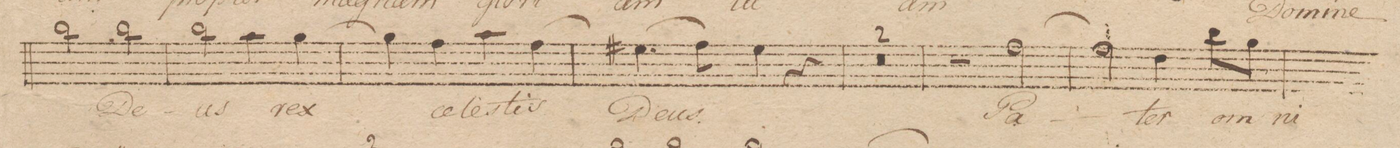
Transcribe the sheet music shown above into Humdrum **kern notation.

**kern	**text	**dynam
*I"Alto Solo	*	*
*clefC3	*	*
*k[]	*	*
*met(c)	*	*
*M4/4	*	*
2cc\	.	.
2cc\	De-	.
=67	=67	=67
2cc\	-us	.
4b\	.	.
[4a\	rex	.
=68	=68	=68
4a\]	.	.
4g\	ce-	.
4b\	-le-	.
(4g\	-stis	.
=69	=69	=69
(4.f#X\)	De-	.
8g\)	-us	.
4f#\	.	.
4r	.	.
=70	=70	=70
0r	.	.
=71	=71	=71
=72	=72	=72
2r	.	.
[2g\	Pa-	.
=73	=73	=73
2g\]	.	.
4e\	-ter	.
8cc\L	om-	.
8a\J	-ni-	.
=74	=74	=74
*-	*-	*-
